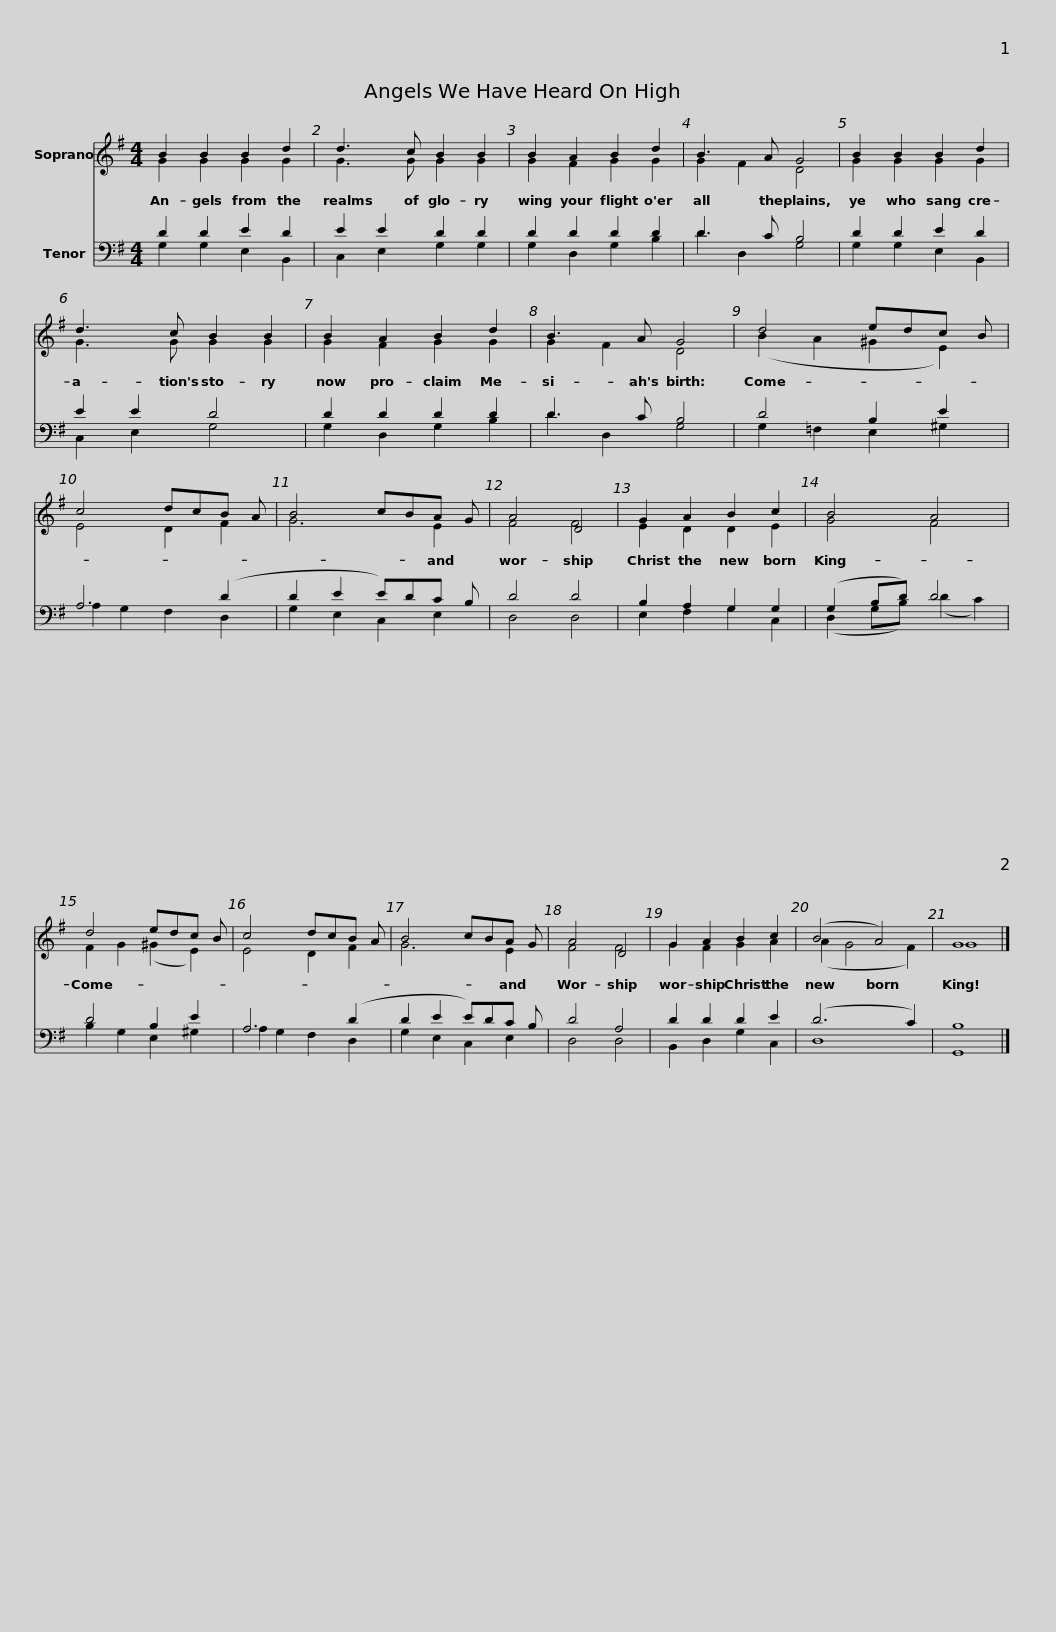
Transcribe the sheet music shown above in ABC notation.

X:1
%%score ( 1 2 ) ( 3 4 )
L:1/8
M:4/4
I:linebreak $
K:G
V:1 treble
V:2 treble
V:3 bass
V:4 bass
V:1
 B2 B2 B2 d2 | d3 c B2 B2 | B2 A2 B2 d2 | B3 A G4 | B2 B2 B2 d2 |$ %5
 d3 c B2 B2 | B2 A2 B2 d2 | B3 A G4 | d4 edc B | c4 dcB A |$ %10
 B4 cBA G | A4 D4 | G2 A2 B2 c2 | B4 A4 | d4 edc B |$ %15
 c4 dcB A | B4 cBA G | A4 D4 | G2 A2 B2 c2 | (B4 A4) | %20
 G8 |] %21
V:2
 G2 G2 G2 G2 | G3 G G2 G2 | G2 F2 G2 G2 | G2 F2 D4 | G2 G2 G2 G2 |$ %5
 G3 G G2 G2 | G2 F2 G2 G2 | G2 F2 D4 | (B2 A2 ^G2 E2) | E4 D2 F2 |$ %10
 G6 E2 | F4 F4 | E2 D2 D2 E2 | G4 F4 | F2 G2 (^G2 E2) |$ %15
 E4 D2 F2 | G6 E2 | F4 F4 | G2 F2 G2 A2 | (A2 G4 F2) | %20
 G8 |] %21
V:3
 D2 D2 E2 D2 | E2 E2 D2 D2 | D2 D2 D2 D2 | D3 C B,4 | D2 D2 E2 D2 |$ %5
 E2 E2 D4 | D2 D2 D2 D2 | D3 C B,4 | D4 B,2 E2 | A,6 (D2 |$ %10
 D2 E2 E)DC B, | D4 D4 | B,2 A,2 G,2 G,2 | (G,2 B,D) D4 | D4 B,2 E2 |$ %15
 A,6 (D2 | D2 E2 E)DC B, | D4 A,4 | D2 D2 D2 E2 | (D6 C2) | %20
 B,8 |] %21
V:4
 G,2 G,2 E,2 B,,2 | C,2 E,2 G,2 G,2 | G,2 D,2 G,2 B,2 | D2 D,2 G,4 | G,2 G,2 E,2 B,,2 |$ %5
 C,2 E,2 G,4 | G,2 D,2 G,2 B,2 | D2 D,2 G,4 | G,2 =F,2 E,2 ^G,2 | A,2 G,2 F,2 D,2 |$ %10
 G,2 E,2 C,2 E,2 | D,4 D,4 | E,2 F,2 G,2 C,2 | (D,2 G,B,) (D2 C2) | B,2 G,2 E,2 ^G,2 |$ %15
 A,2 G,2 F,2 D,2 | G,2 E,2 C,2 E,2 | D,4 D,4 | B,,2 D,2 G,2 C,2 | D,8 | %20
 G,,8 |] %21
